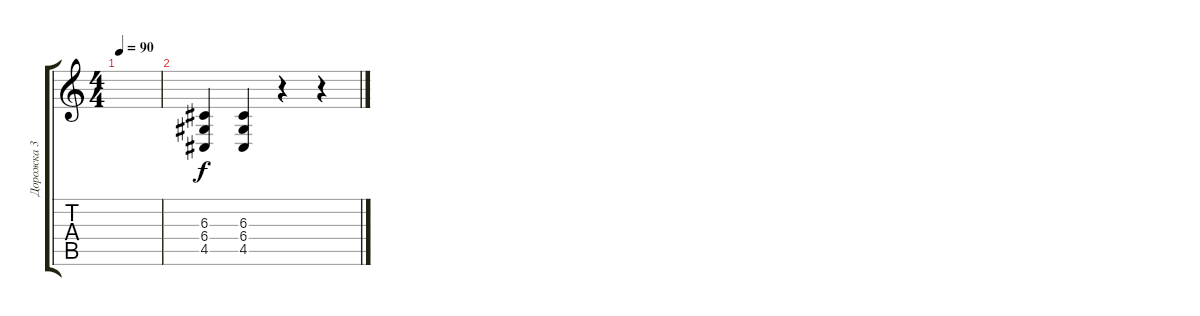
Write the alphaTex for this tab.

\track ("Дорожка 3" "Дорожка 3") {instrument melodictom}
\staff {score tabs}
\tuning (E4 B3 G3 D3 A2 E2) {hide}
\ts (4 4)
\tempo 90
\clef g2
\ks c
|
(6.3 6.4 4.5).4 (6.3 6.4 4.5).4 r.4 r.4
